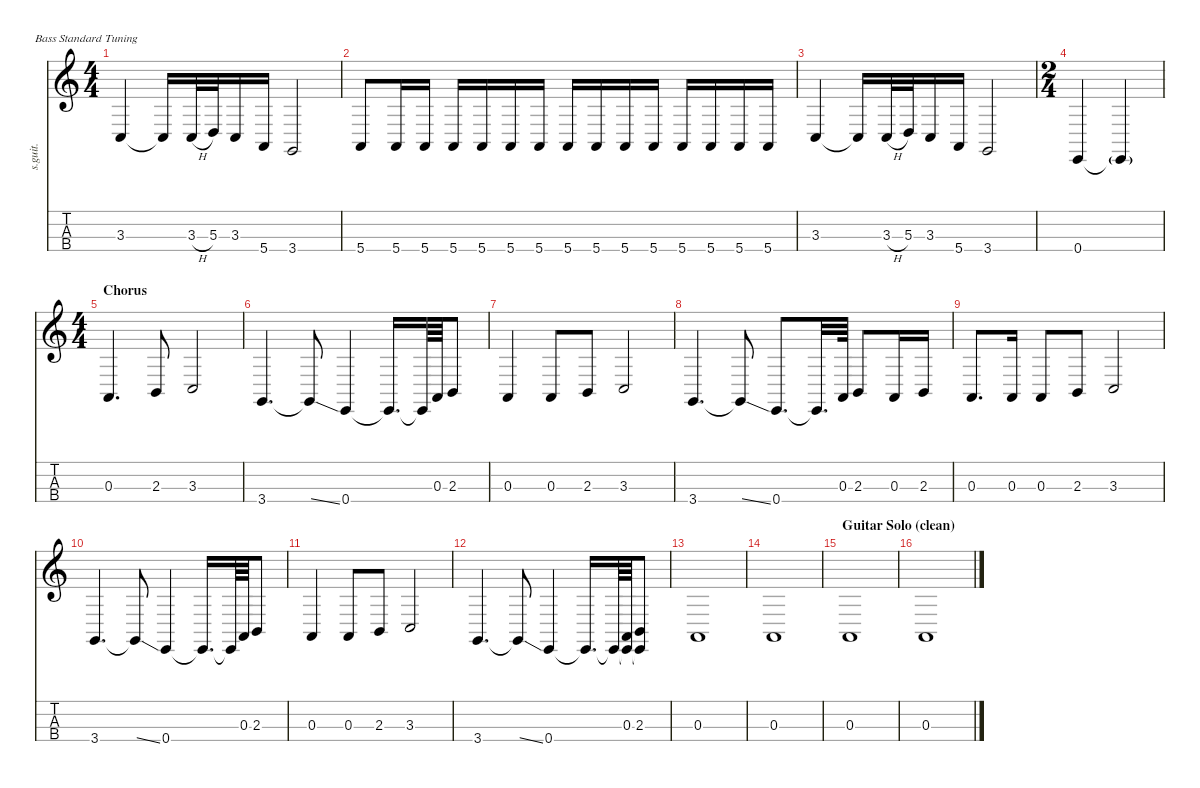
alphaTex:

\defaultSystemsLayout 4
\hideDynamics
\bracketExtendMode nobrackets
\track ("Jason Newsted" "s.guit.") {instrument electricbasspick}
\staff {score tabs}
\tuning (G2 D2 A1 E1)
\ts (4 4)
\tempo (69 hide)
\clef g2
\ks c
3.3.4{lyrics (0 "") lyrics (1 "") lyrics (2 "") lyrics (3 "") lyrics (4 "") dy fff} 3.3{t}.16{lyrics (0 "") lyrics (1 "") lyrics (2 "") lyrics (3 "") lyrics (4 "")} 3.3{h}.32{lyrics (0 "") lyrics (1 "") lyrics (2 "") lyrics (3 "") lyrics (4 "")} 5.3.32{lyrics (0 "") lyrics (1 "") lyrics (2 "") lyrics (3 "") lyrics (4 "")} 3.3.16{lyrics (0 "") lyrics (1 "") lyrics (2 "") lyrics (3 "") lyrics (4 "")} 5.4.16{lyrics (0 "") lyrics (1 "") lyrics (2 "") lyrics (3 "") lyrics (4 "")} 3.4.2{lyrics (0 "") lyrics (1 "") lyrics (2 "") lyrics (3 "") lyrics (4 "")} |
5.4.8{lyrics (0 "") lyrics (1 "") lyrics (2 "") lyrics (3 "") lyrics (4 "")} 5.4.16{lyrics (0 "") lyrics (1 "") lyrics (2 "") lyrics (3 "") lyrics (4 "")} 5.4.16{lyrics (0 "") lyrics (1 "") lyrics (2 "") lyrics (3 "") lyrics (4 "")} 5.4.16{lyrics (0 "") lyrics (1 "") lyrics (2 "") lyrics (3 "") lyrics (4 "")} 5.4.16{lyrics (0 "") lyrics (1 "") lyrics (2 "") lyrics (3 "") lyrics (4 "")} 5.4.16{lyrics (0 "") lyrics (1 "") lyrics (2 "") lyrics (3 "") lyrics (4 "")} 5.4.16{lyrics (0 "") lyrics (1 "") lyrics (2 "") lyrics (3 "") lyrics (4 "")} 5.4.16{lyrics (0 "") lyrics (1 "") lyrics (2 "") lyrics (3 "") lyrics (4 "")} 5.4.16{lyrics (0 "") lyrics (1 "") lyrics (2 "") lyrics (3 "") lyrics (4 "")} 5.4.16{lyrics (0 "") lyrics (1 "") lyrics (2 "") lyrics (3 "") lyrics (4 "")} 5.4.16{lyrics (0 "") lyrics (1 "") lyrics (2 "") lyrics (3 "") lyrics (4 "")} 5.4.16{lyrics (0 "") lyrics (1 "") lyrics (2 "") lyrics (3 "") lyrics (4 "")} 5.4.16{lyrics (0 "") lyrics (1 "") lyrics (2 "") lyrics (3 "") lyrics (4 "")} 5.4.16{lyrics (0 "") lyrics (1 "") lyrics (2 "") lyrics (3 "") lyrics (4 "")} 5.4.16{lyrics (0 "") lyrics (1 "") lyrics (2 "") lyrics (3 "") lyrics (4 "")} |
3.3.4{lyrics (0 "") lyrics (1 "") lyrics (2 "") lyrics (3 "") lyrics (4 "")} 3.3{t}.16{lyrics (0 "") lyrics (1 "") lyrics (2 "") lyrics (3 "") lyrics (4 "")} 3.3{h}.32{lyrics (0 "") lyrics (1 "") lyrics (2 "") lyrics (3 "") lyrics (4 "")} 5.3.32{lyrics (0 "") lyrics (1 "") lyrics (2 "") lyrics (3 "") lyrics (4 "")} 3.3.16{lyrics (0 "") lyrics (1 "") lyrics (2 "") lyrics (3 "") lyrics (4 "")} 5.4.16{lyrics (0 "") lyrics (1 "") lyrics (2 "") lyrics (3 "") lyrics (4 "")} 3.4.2{lyrics (0 "") lyrics (1 "") lyrics (2 "") lyrics (3 "") lyrics (4 "")} |
\ts (2 4)
\beaming (8 2 2 2 2)
0.4.4{lyrics (0 "") lyrics (1 "") lyrics (2 "") lyrics (3 "") lyrics (4 "")} 0.4{g t}.4{lyrics (0 "") lyrics (1 "") lyrics (2 "") lyrics (3 "") lyrics (4 "")} |
\ts (4 4)
\beaming (8 2 2 2 2)
\section ("" "Chorus")
0.3.4{d lyrics (0 "") lyrics (1 "") lyrics (2 "") lyrics (3 "") lyrics (4 "")} 2.3.8{lyrics (0 "") lyrics (1 "") lyrics (2 "") lyrics (3 "") lyrics (4 "")} 3.3.2{lyrics (0 "") lyrics (1 "") lyrics (2 "") lyrics (3 "") lyrics (4 "")} |
3.4.4{d lyrics (0 "") lyrics (1 "") lyrics (2 "") lyrics (3 "") lyrics (4 "")} 3.4{ss t}.8{lyrics (0 "") lyrics (1 "") lyrics (2 "") lyrics (3 "") lyrics (4 "")} 0.4.4{lyrics (0 "") lyrics (1 "") lyrics (2 "") lyrics (3 "") lyrics (4 "")} 0.4{t}.16{d lyrics (0 "") lyrics (1 "") lyrics (2 "") lyrics (3 "") lyrics (4 "")} 0.4{t}.64{lyrics (0 "") lyrics (1 "") lyrics (2 "") lyrics (3 "") lyrics (4 "")} 0.3.64{lyrics (0 "") lyrics (1 "") lyrics (2 "") lyrics (3 "") lyrics (4 "")} 2.3.8{lyrics (0 "") lyrics (1 "") lyrics (2 "") lyrics (3 "") lyrics (4 "")} |
0.3.4{lyrics (0 "") lyrics (1 "") lyrics (2 "") lyrics (3 "") lyrics (4 "")} 0.3.8{lyrics (0 "") lyrics (1 "") lyrics (2 "") lyrics (3 "") lyrics (4 "")} 2.3.8{lyrics (0 "") lyrics (1 "") lyrics (2 "") lyrics (3 "") lyrics (4 "")} 3.3.2{lyrics (0 "") lyrics (1 "") lyrics (2 "") lyrics (3 "") lyrics (4 "")} |
3.4.4{d lyrics (0 "") lyrics (1 "") lyrics (2 "") lyrics (3 "") lyrics (4 "")} 3.4{ss t}.8{lyrics (0 "") lyrics (1 "") lyrics (2 "") lyrics (3 "") lyrics (4 "")} 0.4.8{d lyrics (0 "") lyrics (1 "") lyrics (2 "") lyrics (3 "") lyrics (4 "")} 0.4{t}.32{d lyrics (0 "") lyrics (1 "") lyrics (2 "") lyrics (3 "") lyrics (4 "")} 0.3.64{lyrics (0 "") lyrics (1 "") lyrics (2 "") lyrics (3 "") lyrics (4 "")} 2.3.8{lyrics (0 "") lyrics (1 "") lyrics (2 "") lyrics (3 "") lyrics (4 "")} 0.3.16{lyrics (0 "") lyrics (1 "") lyrics (2 "") lyrics (3 "") lyrics (4 "")} 2.3.16{lyrics (0 "") lyrics (1 "") lyrics (2 "") lyrics (3 "") lyrics (4 "")} |
0.3.8{d lyrics (0 "") lyrics (1 "") lyrics (2 "") lyrics (3 "") lyrics (4 "")} 0.3.16{lyrics (0 "") lyrics (1 "") lyrics (2 "") lyrics (3 "") lyrics (4 "")} 0.3.8{lyrics (0 "") lyrics (1 "") lyrics (2 "") lyrics (3 "") lyrics (4 "")} 2.3.8{lyrics (0 "") lyrics (1 "") lyrics (2 "") lyrics (3 "") lyrics (4 "")} 3.3.2{lyrics (0 "") lyrics (1 "") lyrics (2 "") lyrics (3 "") lyrics (4 "")} |
3.4.4{d lyrics (0 "") lyrics (1 "") lyrics (2 "") lyrics (3 "") lyrics (4 "")} 3.4{ss t}.8{lyrics (0 "") lyrics (1 "") lyrics (2 "") lyrics (3 "") lyrics (4 "")} 0.4.4{lyrics (0 "") lyrics (1 "") lyrics (2 "") lyrics (3 "") lyrics (4 "")} 0.4{t}.16{d lyrics (0 "") lyrics (1 "") lyrics (2 "") lyrics (3 "") lyrics (4 "")} 0.4{t}.64{lyrics (0 "") lyrics (1 "") lyrics (2 "") lyrics (3 "") lyrics (4 "")} 0.3.64{lyrics (0 "") lyrics (1 "") lyrics (2 "") lyrics (3 "") lyrics (4 "")} 2.3.8{lyrics (0 "") lyrics (1 "") lyrics (2 "") lyrics (3 "") lyrics (4 "")} |
0.3.4{lyrics (0 "") lyrics (1 "") lyrics (2 "") lyrics (3 "") lyrics (4 "")} 0.3.8{lyrics (0 "") lyrics (1 "") lyrics (2 "") lyrics (3 "") lyrics (4 "")} 2.3.8{lyrics (0 "") lyrics (1 "") lyrics (2 "") lyrics (3 "") lyrics (4 "")} 3.3.2{lyrics (0 "") lyrics (1 "") lyrics (2 "") lyrics (3 "") lyrics (4 "")} |
3.4.4{d lyrics (0 "") lyrics (1 "") lyrics (2 "") lyrics (3 "") lyrics (4 "")} 3.4{ss t}.8{lyrics (0 "") lyrics (1 "") lyrics (2 "") lyrics (3 "") lyrics (4 "")} 0.4.4{lyrics (0 "") lyrics (1 "") lyrics (2 "") lyrics (3 "") lyrics (4 "")} 0.4{t}.16{d lyrics (0 "") lyrics (1 "") lyrics (2 "") lyrics (3 "") lyrics (4 "")} 0.4{t}.64{lyrics (0 "") lyrics (1 "") lyrics (2 "") lyrics (3 "") lyrics (4 "")} (0.3 0.4{t}).64{lyrics (0 "") lyrics (1 "") lyrics (2 "") lyrics (3 "") lyrics (4 "")} (2.3 0.4{t}).8{lyrics (0 "") lyrics (1 "") lyrics (2 "") lyrics (3 "") lyrics (4 "")} |
0.3.1{lyrics (0 "") lyrics (1 "") lyrics (2 "") lyrics (3 "") lyrics (4 "")} |
0.3.1{lyrics (0 "") lyrics (1 "") lyrics (2 "") lyrics (3 "") lyrics (4 "")} |
\section ("" "Guitar Solo (clean)")
0.3.1{lyrics (0 "") lyrics (1 "") lyrics (2 "") lyrics (3 "") lyrics (4 "")} |
0.3.1{lyrics (0 "") lyrics (1 "") lyrics (2 "") lyrics (3 "") lyrics (4 "")}
